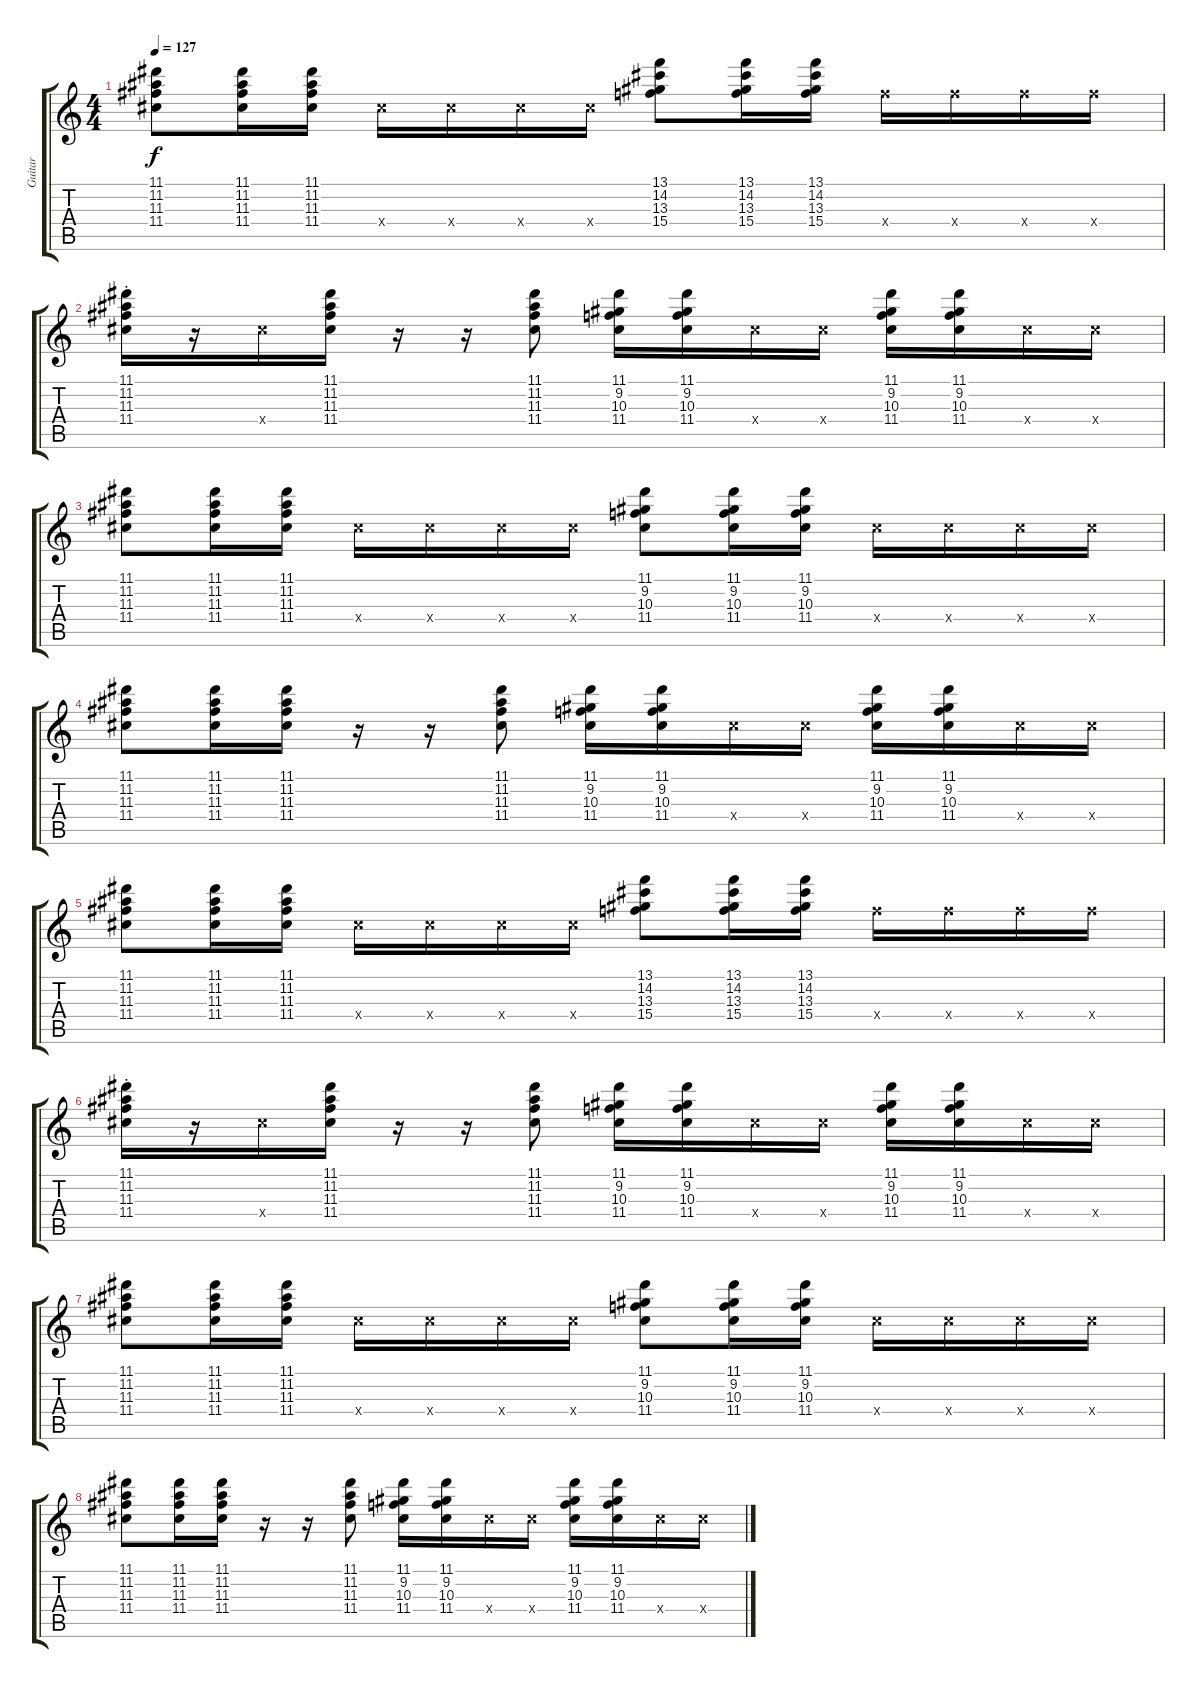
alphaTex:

\track ("Guitar" "Guitar") {instrument acousticguitarnylon}
\staff {score tabs}
\tuning (E4 B3 G3 D3 A2 E2) {hide}
\ts (4 4)
\tempo 127
\clef g2
\ks c
(11.1 11.2 11.3 11.4).8{dy f} (11.1 11.2 11.3 11.4).16 (11.1 11.2 11.3 11.4).16 11.4{x}.16 11.4{x}.16 11.4{x}.16 11.4{x}.16 (13.1 14.2 13.3 15.4).8 (13.1 14.2 13.3 15.4).16 (13.1 14.2 13.3 15.4).16 15.4{x}.16 15.4{x}.16 15.4{x}.16 15.4{x}.16 |
(11.1 11.2 11.3 11.4{st}).16 r.16 11.4{x}.16 (11.1 11.2 11.3 11.4).16 r.16 r.16 (11.1 11.2 11.3 11.4).8 (11.1 9.2 10.3 11.4).16 (11.1 9.2 10.3 11.4).16 11.4{x}.16 11.4{x}.16 (11.1 9.2 10.3 11.4).16 (11.1 9.2 10.3 11.4).16 11.4{x}.16 11.4{x}.16 |
(11.1 11.2 11.3 11.4).8 (11.1 11.2 11.3 11.4).16 (11.1 11.2 11.3 11.4).16 11.4{x}.16 11.4{x}.16 11.4{x}.16 11.4{x}.16 (11.1 9.2 10.3 11.4).8 (11.1 9.2 10.3 11.4).16 (11.1 9.2 10.3 11.4).16 11.4{x}.16 11.4{x}.16 11.4{x}.16 11.4{x}.16 |
(11.1 11.2 11.3 11.4).8 (11.1 11.2 11.3 11.4).16 (11.1 11.2 11.3 11.4).16 r.16 r.16 (11.1 11.2 11.3 11.4).8 (11.1 9.2 10.3 11.4).16 (11.1 9.2 10.3 11.4).16 11.4{x}.16 11.4{x}.16 (11.1 9.2 10.3 11.4).16 (11.1 9.2 10.3 11.4).16 11.4{x}.16 11.4{x}.16 |
(11.1 11.2 11.3 11.4).8 (11.1 11.2 11.3 11.4).16 (11.1 11.2 11.3 11.4).16 11.4{x}.16 11.4{x}.16 11.4{x}.16 11.4{x}.16 (13.1 14.2 13.3 15.4).8 (13.1 14.2 13.3 15.4).16 (13.1 14.2 13.3 15.4).16 15.4{x}.16 15.4{x}.16 15.4{x}.16 15.4{x}.16 |
(11.1 11.2 11.3 11.4{st}).16 r.16 11.4{x}.16 (11.1 11.2 11.3 11.4).16 r.16 r.16 (11.1 11.2 11.3 11.4).8 (11.1 9.2 10.3 11.4).16 (11.1 9.2 10.3 11.4).16 11.4{x}.16 11.4{x}.16 (11.1 9.2 10.3 11.4).16 (11.1 9.2 10.3 11.4).16 11.4{x}.16 11.4{x}.16 |
(11.1 11.2 11.3 11.4).8 (11.1 11.2 11.3 11.4).16 (11.1 11.2 11.3 11.4).16 11.4{x}.16 11.4{x}.16 11.4{x}.16 11.4{x}.16 (11.1 9.2 10.3 11.4).8 (11.1 9.2 10.3 11.4).16 (11.1 9.2 10.3 11.4).16 11.4{x}.16 11.4{x}.16 11.4{x}.16 11.4{x}.16 |
(11.1 11.2 11.3 11.4).8 (11.1 11.2 11.3 11.4).16 (11.1 11.2 11.3 11.4).16 r.16 r.16 (11.1 11.2 11.3 11.4).8 (11.1 9.2 10.3 11.4).16 (11.1 9.2 10.3 11.4).16 11.4{x}.16 11.4{x}.16 (11.1 9.2 10.3 11.4).16 (11.1 9.2 10.3 11.4).16 11.4{x}.16 11.4{x}.16
